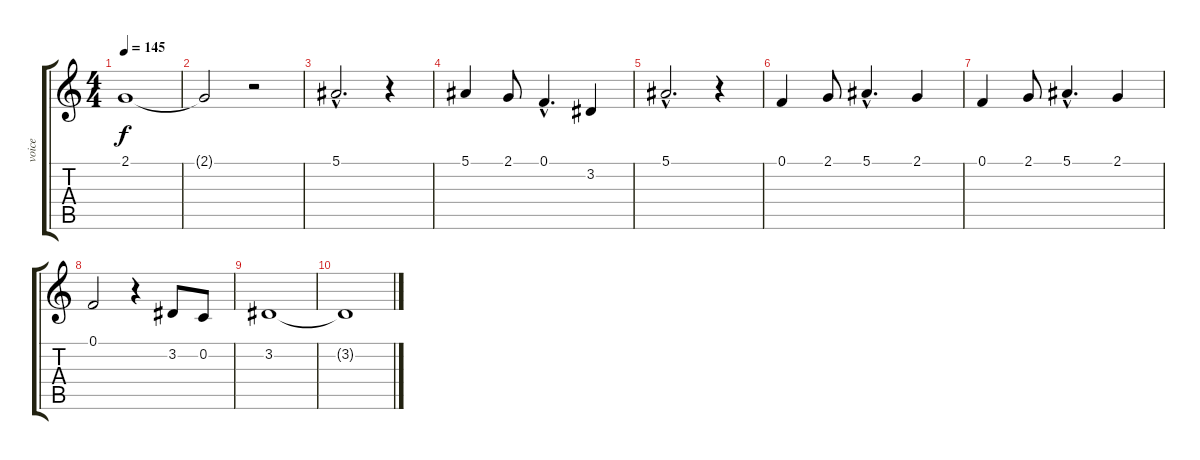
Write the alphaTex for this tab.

\track ("voice" "voice") {instrument panflute}
\staff {score tabs}
\tuning (F4 C4 Ab3 Eb3 Bb2 F2) {hide}
\ts (4 4)
\tempo 145
\clef g2
\ks c
2.1.1{dy f} |
2.1{t}.2 r.2 |
5.1{hac}.2{d} r.4 |
5.1.4 2.1.8 0.1{hac}.4{d} 3.2.4 |
5.1{hac}.2{d} r.4 |
0.1.4 2.1.8 5.1{hac}.4{d} 2.1.4 |
0.1.4 2.1.8 5.1{hac}.4{d} 2.1.4 |
0.1.2 r.4 3.2.8 0.2.8 |
3.2.1 |
3.2{t}.1
